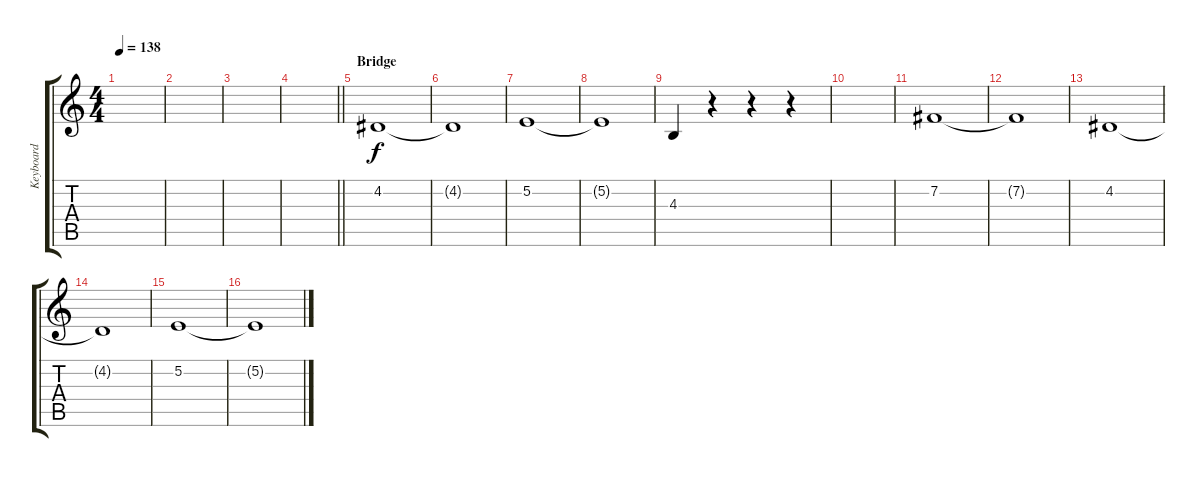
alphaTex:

\track ("Keyboard" "Keyboard") {instrument stringensemble1}
\staff {score tabs}
\tuning (E4 B3 G3 D3 A2 E2) {hide}
\ts (4 4)
\tempo 138
\clef g2
\ks c
|
|
|
\barLineRight lightlight
|
\section ("" "Bridge")
4.2.1 |
4.2{t}.1 |
5.2.1 |
5.2{t}.1 |
4.3.4 r.4 r.4 r.4 |
|
7.2.1 |
7.2{t}.1 |
4.2.1 |
4.2{t}.1 |
5.2.1 |
5.2{t}.1
